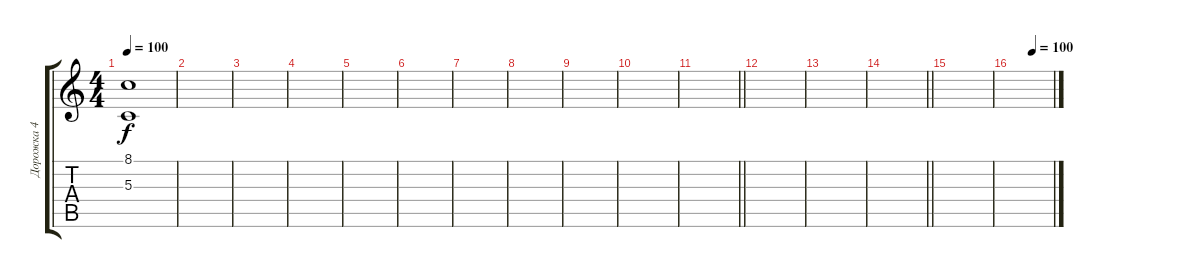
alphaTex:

\track ("Дорожка 4" "Дорожка 4") {instrument choiraahs}
\staff {score tabs}
\tuning (E4 B3 G3 D3 A2 E2) {hide}
\ts (4 4)
\tempo 100
\clef g2
\ks c
(8.1 5.3).1{dy f} |
|
|
|
|
|
|
|
|
|
\barLineRight lightlight
|
|
|
\barLineRight lightlight
|
|
\tempo (100 0.5)
